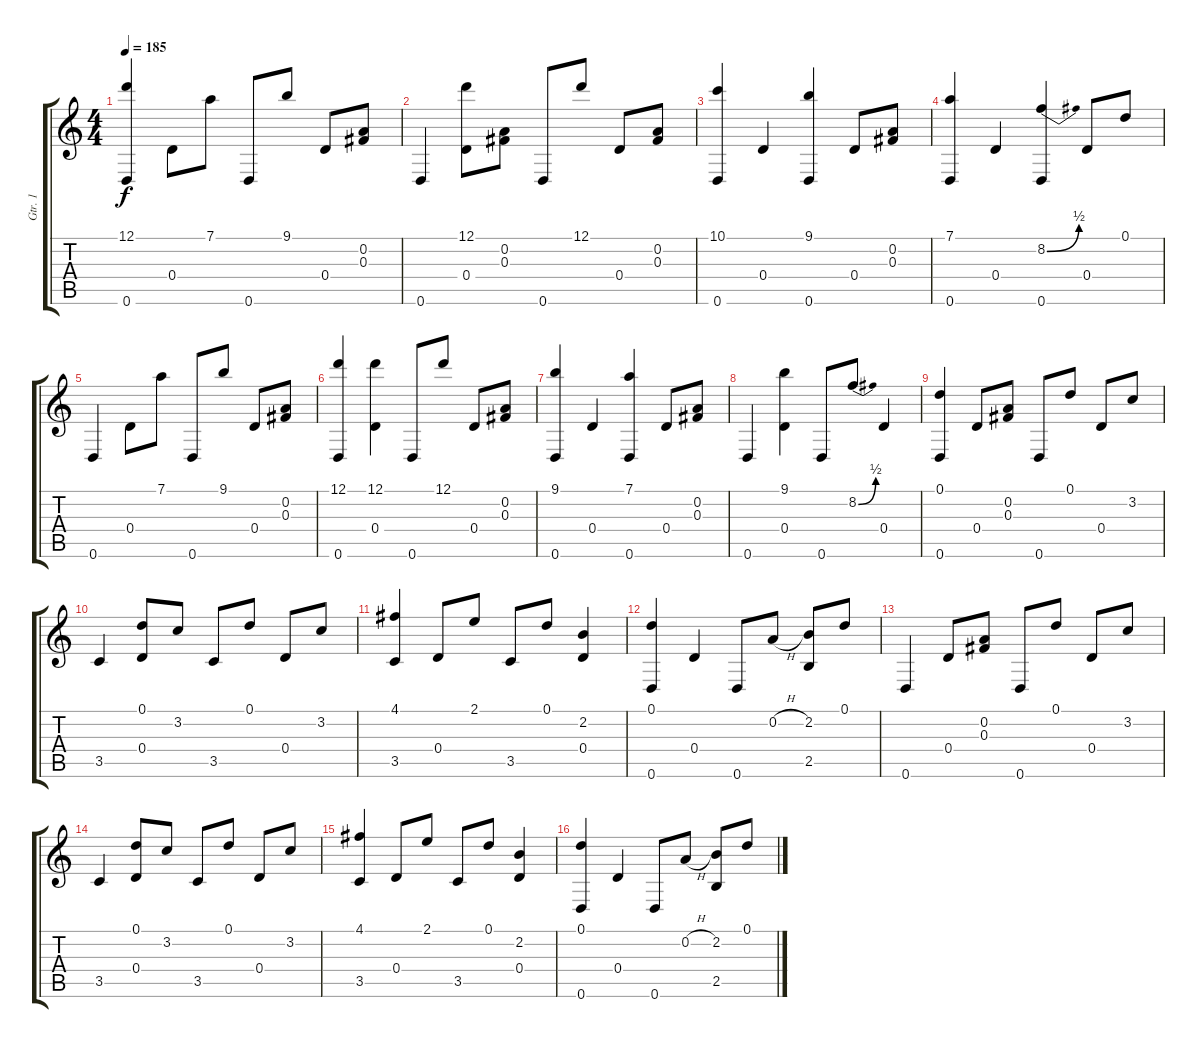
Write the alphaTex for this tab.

\track ("Gtr. 1" "Gtr. 1") {instrument acousticguitarsteel}
\staff {score tabs}
\tuning (D4 A3 Gb3 D3 A2 D2) {hide}
\ts (4 4)
\tempo 185
\clef g2
\ks c
(12.1 0.6).4{dy f} 0.4.8 7.1.8 0.6.8 9.1.8 0.4.8 (0.2 0.3).8 |
0.6.4 (12.1 0.4).8 (0.2 0.3).8 0.6.8 12.1.8 0.4.8 (0.2 0.3).8 |
(10.1 0.6).4 0.4.4 (9.1 0.6).4 0.4.8 (0.2 0.3).8 |
(7.1 0.6).4 0.4.4 (8.2{be (bend 0 0 60 2)} 0.6).4 0.4.8 0.1.8 |
0.6.4 0.4.8 7.1.8 0.6.8 9.1.8 0.4.8 (0.2 0.3).8 |
(12.1 0.6).4 (12.1 0.4).4 0.6.8 12.1.8 0.4.8 (0.2 0.3).8 |
(9.1 0.6).4 0.4.4 (7.1 0.6).4 0.4.8 (0.2 0.3).8 |
0.6.4 (9.1 0.4).4 0.6.8 8.2{be (bend 0 0 60 2)}.8 0.4.4 |
(0.1 0.6).4 0.4.8 (0.2 0.3).8 0.6.8 0.1.8 0.4.8 3.2.8 |
3.5.4 (0.1 0.4).8 3.2.8 3.5.8 0.1.8 0.4.8 3.2.8 |
(4.1 3.5).4 0.4.8 2.1.8 3.5.8 0.1.8 (2.2 0.4).4 |
(0.1 0.6).4 0.4.4 0.6.8 0.2{h}.8 (2.2 2.5).8 0.1.8 |
0.6.4 0.4.8 (0.2 0.3).8 0.6.8 0.1.8 0.4.8 3.2.8 |
3.5.4 (0.1 0.4).8 3.2.8 3.5.8 0.1.8 0.4.8 3.2.8 |
(4.1 3.5).4 0.4.8 2.1.8 3.5.8 0.1.8 (2.2 0.4).4 |
(0.1 0.6).4 0.4.4 0.6.8 0.2{h}.8 (2.2 2.5).8 0.1.8
